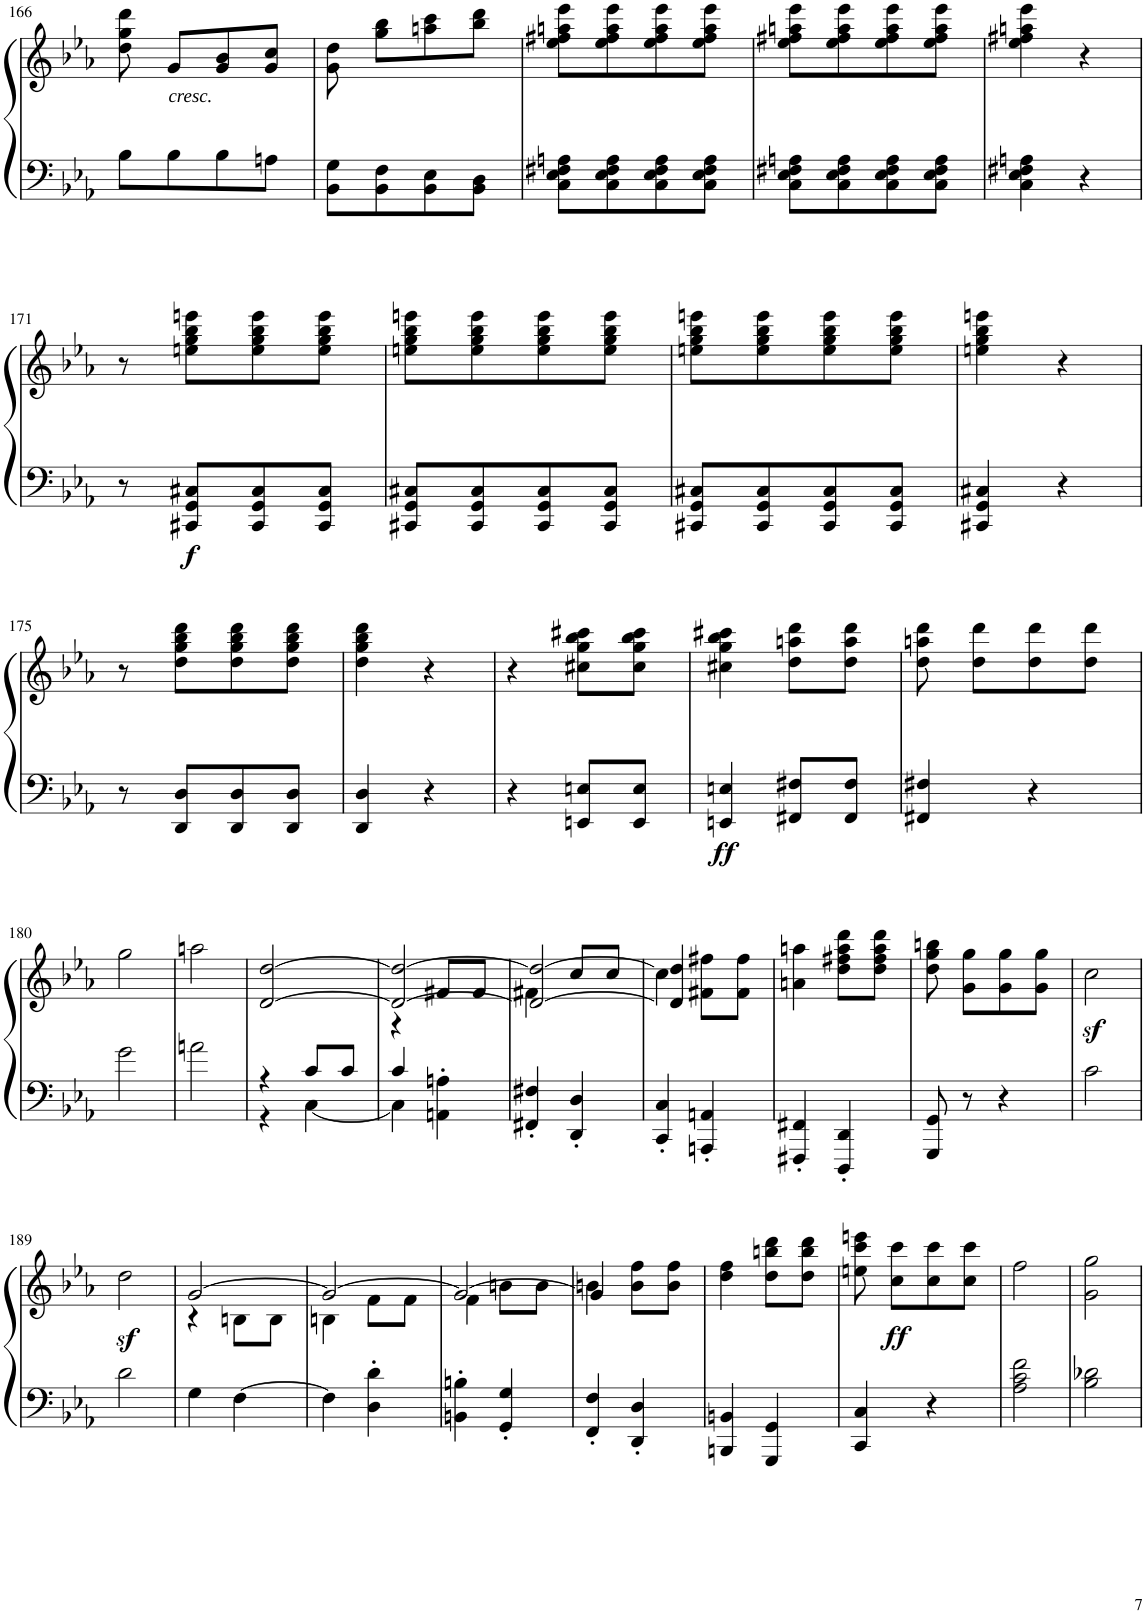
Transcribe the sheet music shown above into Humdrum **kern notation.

**kern	**kern	**dynam
*part1	*part1	*part1
*staff2	*staff1	*staff1/2
*I"Piano	*	*
*I'Pno	*	*
*clefF4	*clefG2	*
*k[b-e-a-]	*k[b-e-a-]	*
*M2/4	*M2/4	*
=165	=165	=165
8BB-\L	8g\ 8dd\	.
8d\	8g\ 8gg\L	.
8d\	8b-\ 8bb-\	.
8c\J	8cc\ 8ccc\J	.
!!LO:PB:g=z
=166	=166	=166
8B-\L	8dd\ 8gg\ 8ddd\	.
!LO:TX:a:i:t=cresc.	!	!
8B-\	8g/L	.
8B-\	8g/ 8b-/	.
8An\J	8g/ 8cc/J	.
=167	=167	=167
8BB-\ 8G\L	8g\ 8dd\	.
8BB-\ 8F\	8gg\ 8bb-\L	.
8BB-\ 8E-\	8aan\ 8ccc\	.
8BB-\ 8D\J	8bb-\ 8ddd\J	.
=168	=168	=168
8C\ 8E-\ 8F#X\ 8An\L	8ee-\ 8ff#X\ 8aan\ 8eee-\L	.
8C\ 8E-\ 8F#\ 8A\	8ee-\ 8ff#\ 8aa\ 8eee-\	.
8C\ 8E-\ 8F#\ 8A\	8ee-\ 8ff#\ 8aa\ 8eee-\	.
8C\ 8E-\ 8F#\ 8A\J	8ee-\ 8ff#\ 8aa\ 8eee-\J	.
=169	=169	=169
8C\ 8E-\ 8F#X\ 8An\L	8ee-\ 8ff#X\ 8aan\ 8eee-\L	.
8C\ 8E-\ 8F#\ 8A\	8ee-\ 8ff#\ 8aa\ 8eee-\	.
8C\ 8E-\ 8F#\ 8A\	8ee-\ 8ff#\ 8aa\ 8eee-\	.
8C\ 8E-\ 8F#\ 8A\J	8ee-\ 8ff#\ 8aa\ 8eee-\J	.
=170	=170	=170
4C\ 4E-\ 4F#X\ 4An\	4ee-\ 4ff#X\ 4aan\ 4eee-\	.
4r	4r	.
!!LO:LB:g=z
=171	=171	=171
8r	8r	.
!	!	!LO:DY:b=2
8CC#X/ 8GG/ 8C#X/L	8een\ 8gg\ 8bb-\ 8eeen\L	f
8CC#/ 8GG/ 8C#/	8ee\ 8gg\ 8bb-\ 8eee\	.
8CC#/ 8GG/ 8C#/J	8ee\ 8gg\ 8bb-\ 8eee\J	.
=172	=172	=172
8CC#X/ 8GG/ 8C#X/L	8een\ 8gg\ 8bb-\ 8eeen\L	.
8CC#/ 8GG/ 8C#/	8ee\ 8gg\ 8bb-\ 8eee\	.
8CC#/ 8GG/ 8C#/	8ee\ 8gg\ 8bb-\ 8eee\	.
8CC#/ 8GG/ 8C#/J	8ee\ 8gg\ 8bb-\ 8eee\J	.
=173	=173	=173
8CC#X/ 8GG/ 8C#X/L	8een\ 8gg\ 8bb-\ 8eeen\L	.
8CC#/ 8GG/ 8C#/	8ee\ 8gg\ 8bb-\ 8eee\	.
8CC#/ 8GG/ 8C#/	8ee\ 8gg\ 8bb-\ 8eee\	.
8CC#/ 8GG/ 8C#/J	8ee\ 8gg\ 8bb-\ 8eee\J	.
=174	=174	=174
4CC#X/ 4GG/ 4C#X/	4een\ 4gg\ 4bb-\ 4eeen\	.
4r	4r	.
!!LO:LB:g=z
=175	=175	=175
8r	8r	.
8DD/ 8D/L	8dd\ 8gg\ 8bb-\ 8ddd\L	.
8DD/ 8D/	8dd\ 8gg\ 8bb-\ 8ddd\	.
8DD/ 8D/J	8dd\ 8gg\ 8bb-\ 8ddd\J	.
=176	=176	=176
4DD/ 4D/	4dd\ 4gg\ 4bb-\ 4ddd\	.
4r	4r	.
=177	=177	=177
4r	4r	.
8EEn/ 8En/L	8cc#X\ 8gg\ 8bb-\ 8ccc#X\L	.
8EE/ 8E/J	8cc#\ 8gg\ 8bb-\ 8ccc#\J	.
=178	=178	=178
!	!	!LO:DY:b=2
4EEn/ 4En/	4cc#X\ 4gg\ 4bb-\ 4ccc#X\	ff
8FF#X/ 8F#X/L	8dd\ 8aan\ 8ddd\L	.
8FF#/ 8F#/J	8dd\ 8aa\ 8ddd\J	.
=179	=179	=179
4FF#X/ 4F#X/	8dd\ 8aan\ 8ddd\	.
.	8dd\ 8ddd\L	.
4r	8dd\ 8ddd\	.
.	8dd\ 8ddd\J	.
!!LO:LB:g=z
=180	=180	=180
2g\	2gg\	.
=181	=181	=181
2an\	2aan\	.
=182	=182	=182
*^	*	*
4r	4r	[2d/ [2dd/	.
8c/L	[4C\	.	.
8c/J	.	.	.
=183	=183	=183	=183
*	*	*^	*
4c/	4C\]	2d/_ 2dd/_	4r	.
4AAn\' 4An\'	4ryy	.	8f#X/L	.
.	.	.	8f#/J	.
*v	*v	*	*	*
=184	=184	=184	=184
4FF#X/' 4F#X/'	2d/_ 2dd/_	4f#X\	.
4DD/' 4D/'	.	8cc/L	.
.	.	8cc/J	.
=185	=185	=185	=185
4CC/' 4C/'	4d/] 4dd/]	4cc\	.
4AAAn/' 4AAn/'	8f#X\ 8ff#X\L	4ryy	.
.	8f#\ 8ff#\J	.	.
*	*v	*v	*
=186	=186	=186
4FFF#X/' 4FF#X/'	4an\ 4aan\	.
4DDD/' 4DD/'	8dd\ 8ff#X\ 8aa\ 8ddd\L	.
.	8dd\ 8ff#\ 8aa\ 8ddd\J	.
=187	=187	=187
8GGG/ 8GG/	8dd\ 8gg\ 8bbn\	.
8r	8g\ 8gg\L	.
4r	8g\ 8gg\	.
.	8g\ 8gg\J	.
=188	=188	=188
2c\	2ccz<\	.
!!LO:LB:g=z
=189	=189	=189
2d\	2ddz<\	.
=190	=190	=190
*	*^	*
4G\	[2g/	4r	.
[4F\	.	8Bn\L	.
.	.	8B\J	.
=191	=191	=191	=191
4F\]	2g/_	4Bn\	.
4D\' 4d\'	.	8f\L	.
.	.	8f\J	.
=192	=192	=192	=192
4BBn\' 4Bn\'	2g/_	4f\	.
4GG/' 4G/'	.	8bn\L	.
.	.	8b\J	.
=193	=193	=193	=193
4FF/' 4F/'	4g/]	4bn\	.
4DD/' 4D/'	8b\ 8ff\L	4ryy	.
.	8b\ 8ff\J	.	.
*	*v	*v	*
=194	=194	=194
4BBBn/ 4BBn/	4dd\ 4ff\	.
4GGG/ 4GG/	8dd\ 8bbn\ 8ddd\L	.
.	8dd\ 8bb\ 8ddd\J	.
=195	=195	=195
4CC/ 4C/	8een\ 8ccc\ 8eeen\	.
!	!	!LO:DY:b
.	8cc\ 8ccc\L	ff
4r	8cc\ 8ccc\	.
.	8cc\ 8ccc\J	.
=196	=196	=196
2A-\ 2c\ 2f\	2ff\	.
=	=	=
*-	*-	*-
